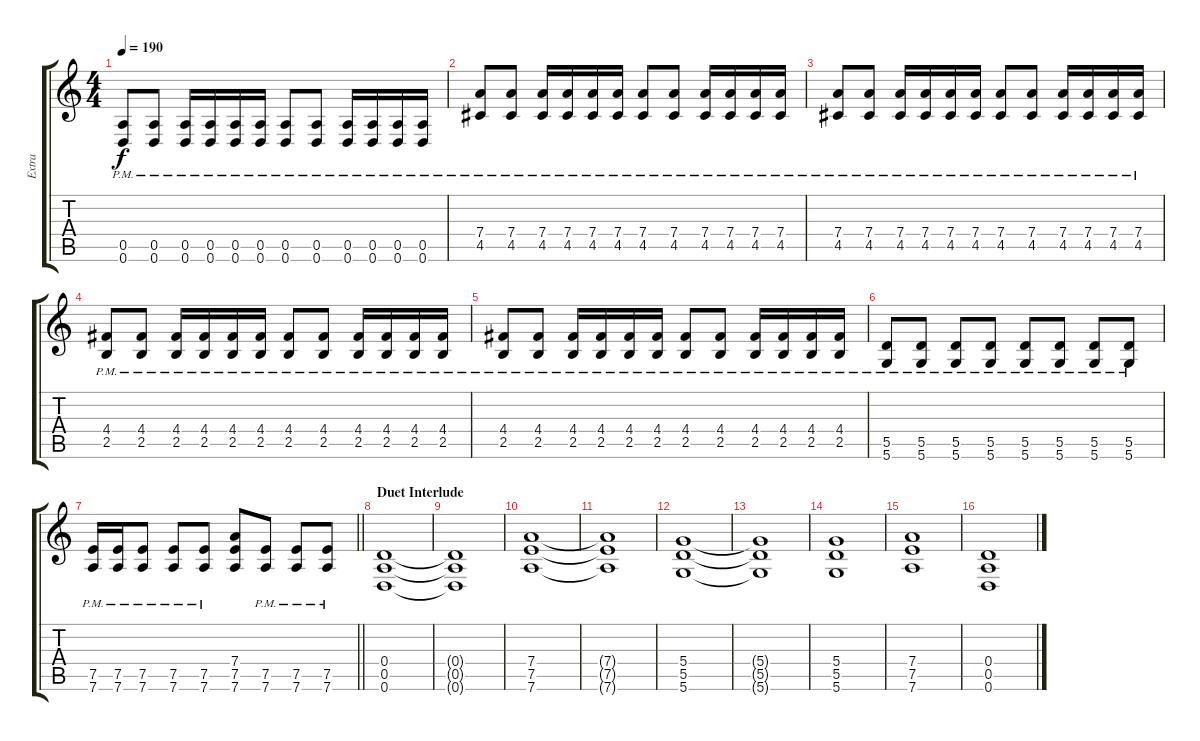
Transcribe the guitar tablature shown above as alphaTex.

\track ("Extra " "Extra ") {instrument overdrivenguitar}
\staff {score tabs}
\tuning (E4 B3 G3 D3 A2 D2) {hide}
\ts (4 4)
\tempo 190
\clef g2
\ks c
(0.5{pm} 0.6{pm}).8{dy f} (0.5{pm} 0.6{pm}).8 (0.5{pm} 0.6{pm}).16 (0.5{pm} 0.6{pm}).16 (0.5{pm} 0.6{pm}).16 (0.5{pm} 0.6{pm}).16 (0.5{pm} 0.6{pm}).8 (0.5{pm} 0.6{pm}).8 (0.5{pm} 0.6{pm}).16 (0.5{pm} 0.6{pm}).16 (0.5{pm} 0.6{pm}).16 (0.5{pm} 0.6{pm}).16 |
(7.4{pm} 4.5{pm}).8 (7.4{pm} 4.5{pm}).8 (7.4{pm} 4.5{pm}).16 (7.4{pm} 4.5{pm}).16 (7.4{pm} 4.5{pm}).16 (7.4{pm} 4.5{pm}).16 (7.4{pm} 4.5{pm}).8 (7.4{pm} 4.5{pm}).8 (7.4{pm} 4.5{pm}).16 (7.4{pm} 4.5{pm}).16 (7.4{pm} 4.5{pm}).16 (7.4{pm} 4.5{pm}).16 |
(7.4{pm} 4.5{pm}).8 (7.4{pm} 4.5{pm}).8 (7.4{pm} 4.5{pm}).16 (7.4{pm} 4.5{pm}).16 (7.4{pm} 4.5{pm}).16 (7.4{pm} 4.5{pm}).16 (7.4{pm} 4.5{pm}).8 (7.4{pm} 4.5{pm}).8 (7.4{pm} 4.5{pm}).16 (7.4{pm} 4.5{pm}).16 (7.4{pm} 4.5{pm}).16 (7.4{pm} 4.5{pm}).16 |
(4.4{pm} 2.5{pm}).8 (4.4{pm} 2.5{pm}).8 (4.4{pm} 2.5{pm}).16 (4.4{pm} 2.5{pm}).16 (4.4{pm} 2.5{pm}).16 (4.4{pm} 2.5{pm}).16 (4.4{pm} 2.5{pm}).8 (4.4{pm} 2.5{pm}).8 (4.4{pm} 2.5{pm}).16 (4.4{pm} 2.5{pm}).16 (4.4{pm} 2.5{pm}).16 (4.4{pm} 2.5{pm}).16 |
(4.4{pm} 2.5{pm}).8 (4.4{pm} 2.5{pm}).8 (4.4{pm} 2.5{pm}).16 (4.4{pm} 2.5{pm}).16 (4.4{pm} 2.5{pm}).16 (4.4{pm} 2.5{pm}).16 (4.4{pm} 2.5{pm}).8 (4.4{pm} 2.5{pm}).8 (4.4{pm} 2.5{pm}).16 (4.4{pm} 2.5{pm}).16 (4.4{pm} 2.5{pm}).16 (4.4{pm} 2.5{pm}).16 |
(5.5{pm} 5.6{pm}).8 (5.5{pm} 5.6{pm}).8 (5.5{pm} 5.6{pm}).8 (5.5{pm} 5.6{pm}).8 (5.5{pm} 5.6{pm}).8 (5.5{pm} 5.6{pm}).8 (5.5{pm} 5.6{pm}).8 (5.5{pm} 5.6{pm}).8 |
\barLineRight lightlight
(7.5{pm} 7.6{pm}).16 (7.5{pm} 7.6{pm}).16 (7.5{pm} 7.6{pm}).8 (7.5{pm} 7.6{pm}).8 (7.5{pm} 7.6{pm}).8 (7.4 7.5 7.6).8 (7.5{pm} 7.6{pm}).8 (7.5{pm} 7.6{pm}).8 (7.5{pm} 7.6{pm}).8 |
\section ("" "Duet Interlude")
(0.4 0.5 0.6).1 |
(0.4{t} 0.5{t} 0.6{t}).1 |
(7.4 7.5 7.6).1 |
(7.4{t} 7.5{t} 7.6{t}).1 |
(5.4 5.5 5.6).1 |
(5.4{t} 5.5{t} 5.6{t}).1 |
(5.4 5.5 5.6).1 |
(7.4 7.5 7.6).1 |
(0.4 0.5 0.6).1
